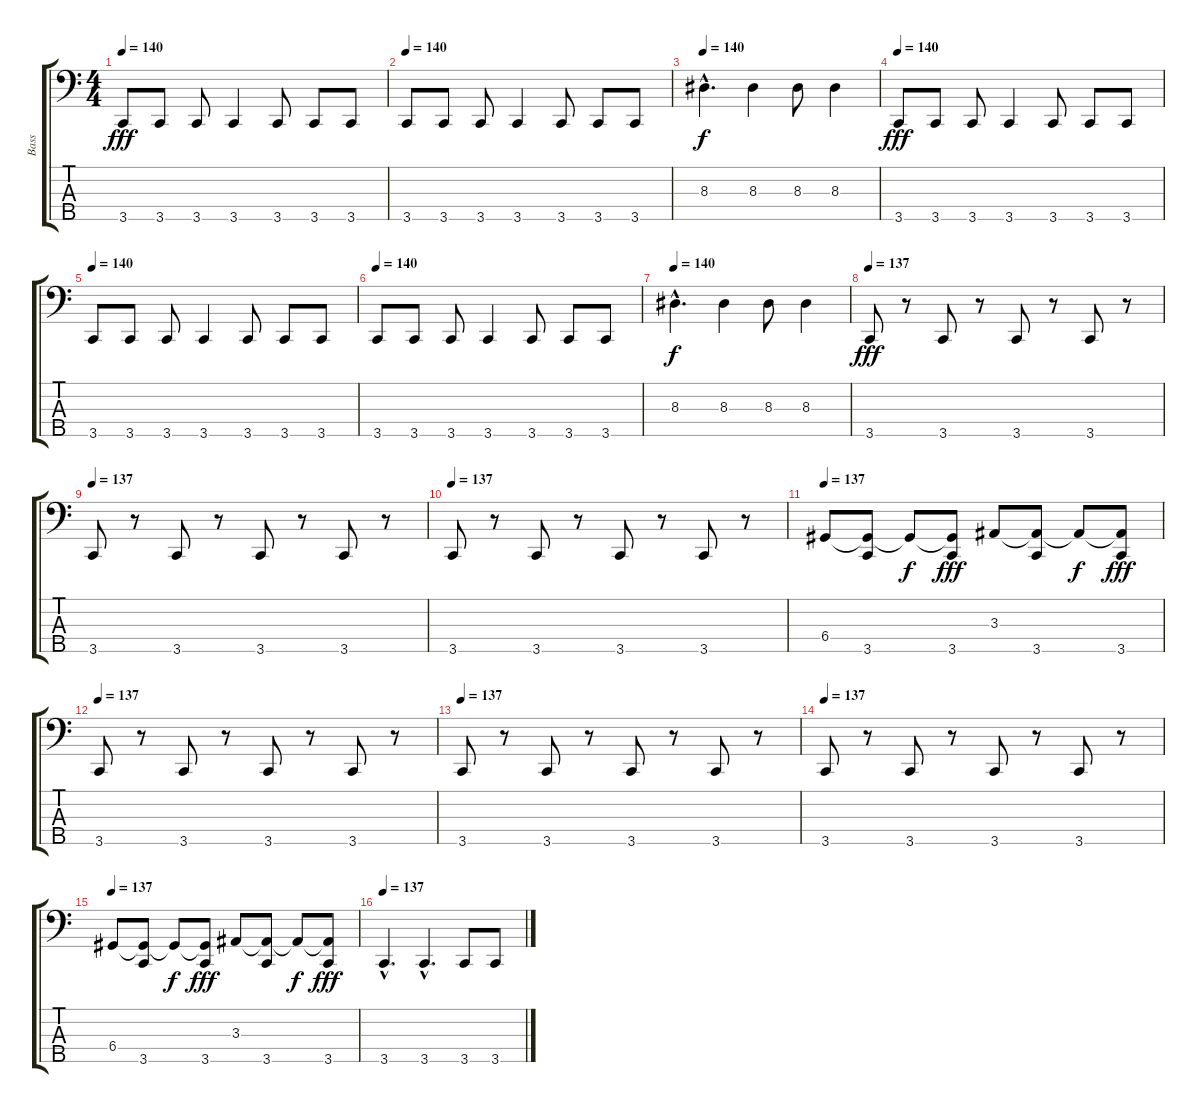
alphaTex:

\track ("Bass" "Bass") {instrument electricbassfinger}
\staff {score tabs}
\tuning (F2 C2 G1 D1 A0) {hide}
\ts (4 4)
\tempo 140
\clef f4
\ks c
3.5.8{dy fff} 3.5.8 3.5.8 3.5.4 3.5.8 3.5.8 3.5.8 |
\tempo 140
3.5.8 3.5.8 3.5.8 3.5.4 3.5.8 3.5.8 3.5.8 |
\tempo 140
8.3{hac}.4{d dy f} 8.3.4 8.3.8 8.3.4 |
\tempo 140
3.5.8{dy fff} 3.5.8 3.5.8 3.5.4 3.5.8 3.5.8 3.5.8 |
\tempo 140
3.5.8 3.5.8 3.5.8 3.5.4 3.5.8 3.5.8 3.5.8 |
\tempo 140
3.5.8 3.5.8 3.5.8 3.5.4 3.5.8 3.5.8 3.5.8 |
\tempo 140
8.3{hac}.4{d dy f} 8.3.4 8.3.8 8.3.4 |
\tempo 137
3.5.8{dy fff} r.8 3.5.8 r.8 3.5.8 r.8 3.5.8 r.8 |
\tempo 137
3.5.8 r.8 3.5.8 r.8 3.5.8 r.8 3.5.8 r.8 |
\tempo 137
3.5.8 r.8 3.5.8 r.8 3.5.8 r.8 3.5.8 r.8 |
\tempo 137
6.4.8 (6.4{t} 3.5).8 6.4{t}.8{dy f} (6.4{t} 3.5).8{dy fff} 3.3.8 (3.3{t} 3.5).8 3.3{t}.8{dy f} (3.3{t} 3.5).8{dy fff} |
\tempo 137
3.5.8 r.8 3.5.8 r.8 3.5.8 r.8 3.5.8 r.8 |
\tempo 137
3.5.8 r.8 3.5.8 r.8 3.5.8 r.8 3.5.8 r.8 |
\tempo 137
3.5.8 r.8 3.5.8 r.8 3.5.8 r.8 3.5.8 r.8 |
\tempo 137
6.4.8 (6.4{t} 3.5).8 6.4{t}.8{dy f} (6.4{t} 3.5).8{dy fff} 3.3.8 (3.3{t} 3.5).8 3.3{t}.8{dy f} (3.3{t} 3.5).8{dy fff} |
\tempo 137
3.5{hac}.4{d} 3.5{hac}.4{d} 3.5.8 3.5.8
